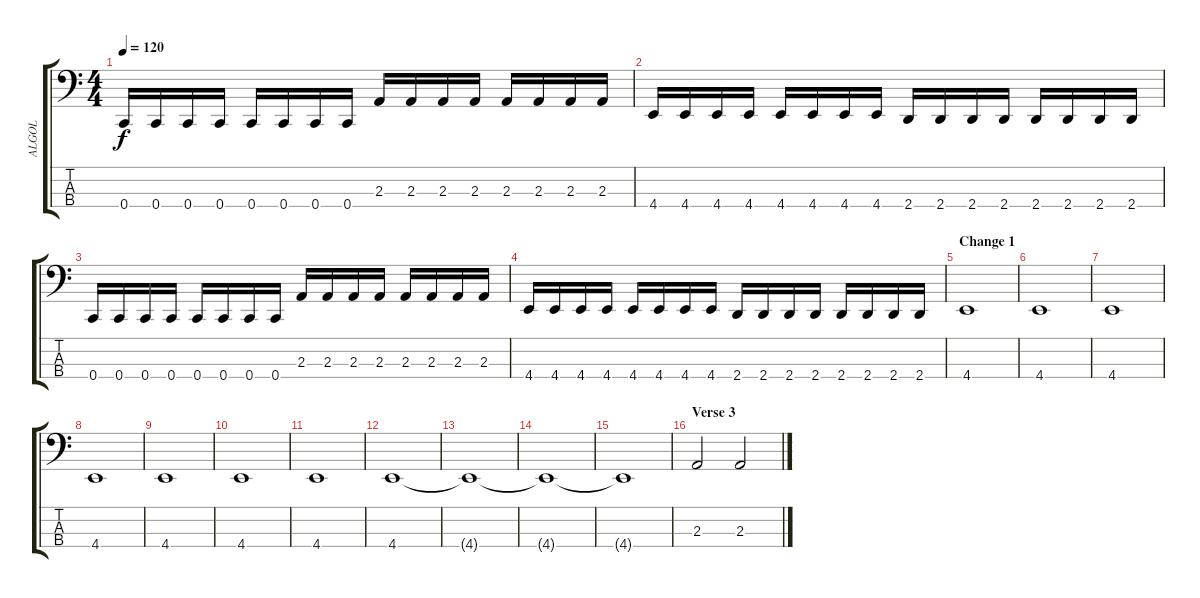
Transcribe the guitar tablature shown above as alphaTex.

\track ("ALGOL" "ALGOL") {instrument electricbasspick}
\staff {score tabs}
\tuning (F2 C2 G1 C1) {hide}
\ts (4 4)
\tempo 120
\clef f4
\ks c
0.4.16{dy f} 0.4.16 0.4.16 0.4.16 0.4.16 0.4.16 0.4.16 0.4.16 2.3.16 2.3.16 2.3.16 2.3.16 2.3.16 2.3.16 2.3.16 2.3.16 |
4.4.16 4.4.16 4.4.16 4.4.16 4.4.16 4.4.16 4.4.16 4.4.16 2.4.16 2.4.16 2.4.16 2.4.16 2.4.16 2.4.16 2.4.16 2.4.16 |
0.4.16 0.4.16 0.4.16 0.4.16 0.4.16 0.4.16 0.4.16 0.4.16 2.3.16 2.3.16 2.3.16 2.3.16 2.3.16 2.3.16 2.3.16 2.3.16 |
4.4.16 4.4.16 4.4.16 4.4.16 4.4.16 4.4.16 4.4.16 4.4.16 2.4.16 2.4.16 2.4.16 2.4.16 2.4.16 2.4.16 2.4.16 2.4.16 |
\section ("" "Change 1")
4.4.1 |
4.4.1 |
4.4.1 |
4.4.1 |
4.4.1 |
4.4.1 |
4.4.1 |
4.4.1{volume 0} |
4.4{t}.1 |
4.4{t}.1 |
4.4{t}.1 |
\section ("" "Verse 3")
2.3.2 2.3.2
